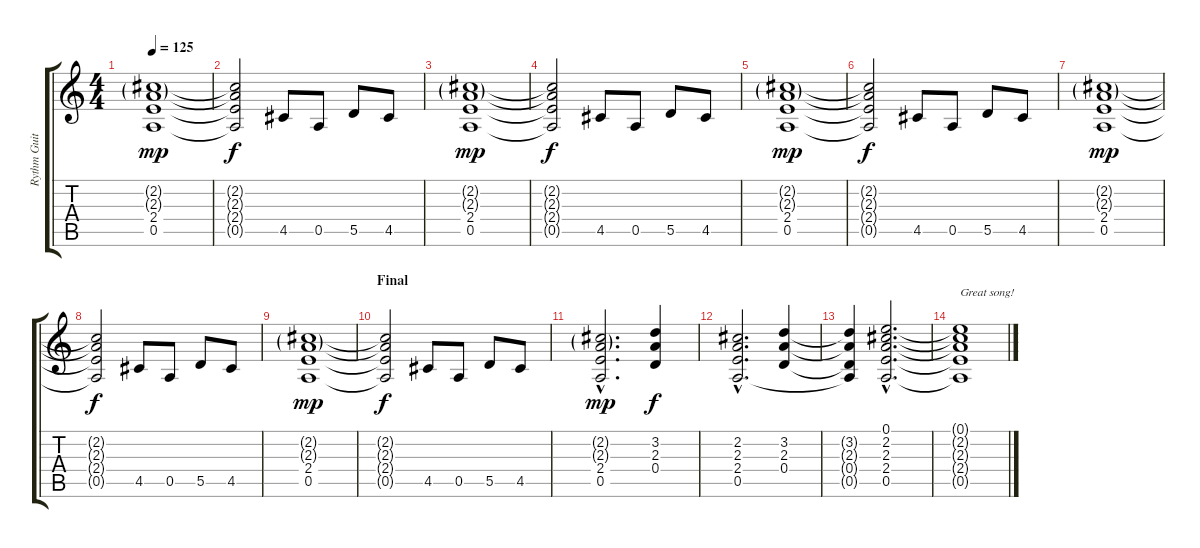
\track ("Rythm Guitar" "Rythm Guit") {instrument distortionguitar}
\staff {score tabs}
\tuning (E4 B3 G3 D3 A2 E2) {hide}
\ts (4 4)
\tempo 125
\clef g2
\ks c
(2.2{g} 2.3{g} 2.4 0.5).1{dy mp} |
(2.2{t} 2.3{t} 2.4{t} 0.5{t}).2{dy f} 4.5.8 0.5.8 5.5.8 4.5.8 |
(2.2{g} 2.3{g} 2.4 0.5).1{dy mp} |
(2.2{t} 2.3{t} 2.4{t} 0.5{t}).2{dy f} 4.5.8 0.5.8 5.5.8 4.5.8 |
(2.2{g} 2.3{g} 2.4 0.5).1{dy mp} |
(2.2{t} 2.3{t} 2.4{t} 0.5{t}).2{dy f} 4.5.8 0.5.8 5.5.8 4.5.8 |
(2.2{g} 2.3{g} 2.4 0.5).1{dy mp} |
(2.2{t} 2.3{t} 2.4{t} 0.5{t}).2{dy f} 4.5.8 0.5.8 5.5.8 4.5.8 |
(2.2{g} 2.3{g} 2.4 0.5).1{dy mp} |
\section ("" "Final")
(2.2{t} 2.3{t} 2.4{t} 0.5{t}).2{dy f} 4.5.8 0.5.8 5.5.8 4.5.8 |
(2.2{g hac} 2.3{g hac} 2.4{hac} 0.5{hac}).2{d dy mp} (3.2 2.3 0.4).4{dy f} |
(2.2{hac} 2.3{hac} 2.4{hac} 0.5{hac}).2{d} (3.2 2.3 0.4).4 |
(3.2{t} 2.3{t} 0.4{t} 0.5{t}).4 (0.1{hac} 2.2{hac} 2.3{hac} 2.4{hac} 0.5{hac}).2{d} |
(0.1{t} 2.2{t} 2.3{t} 2.4{t} 0.5{t}).1{txt "Great song!"}
